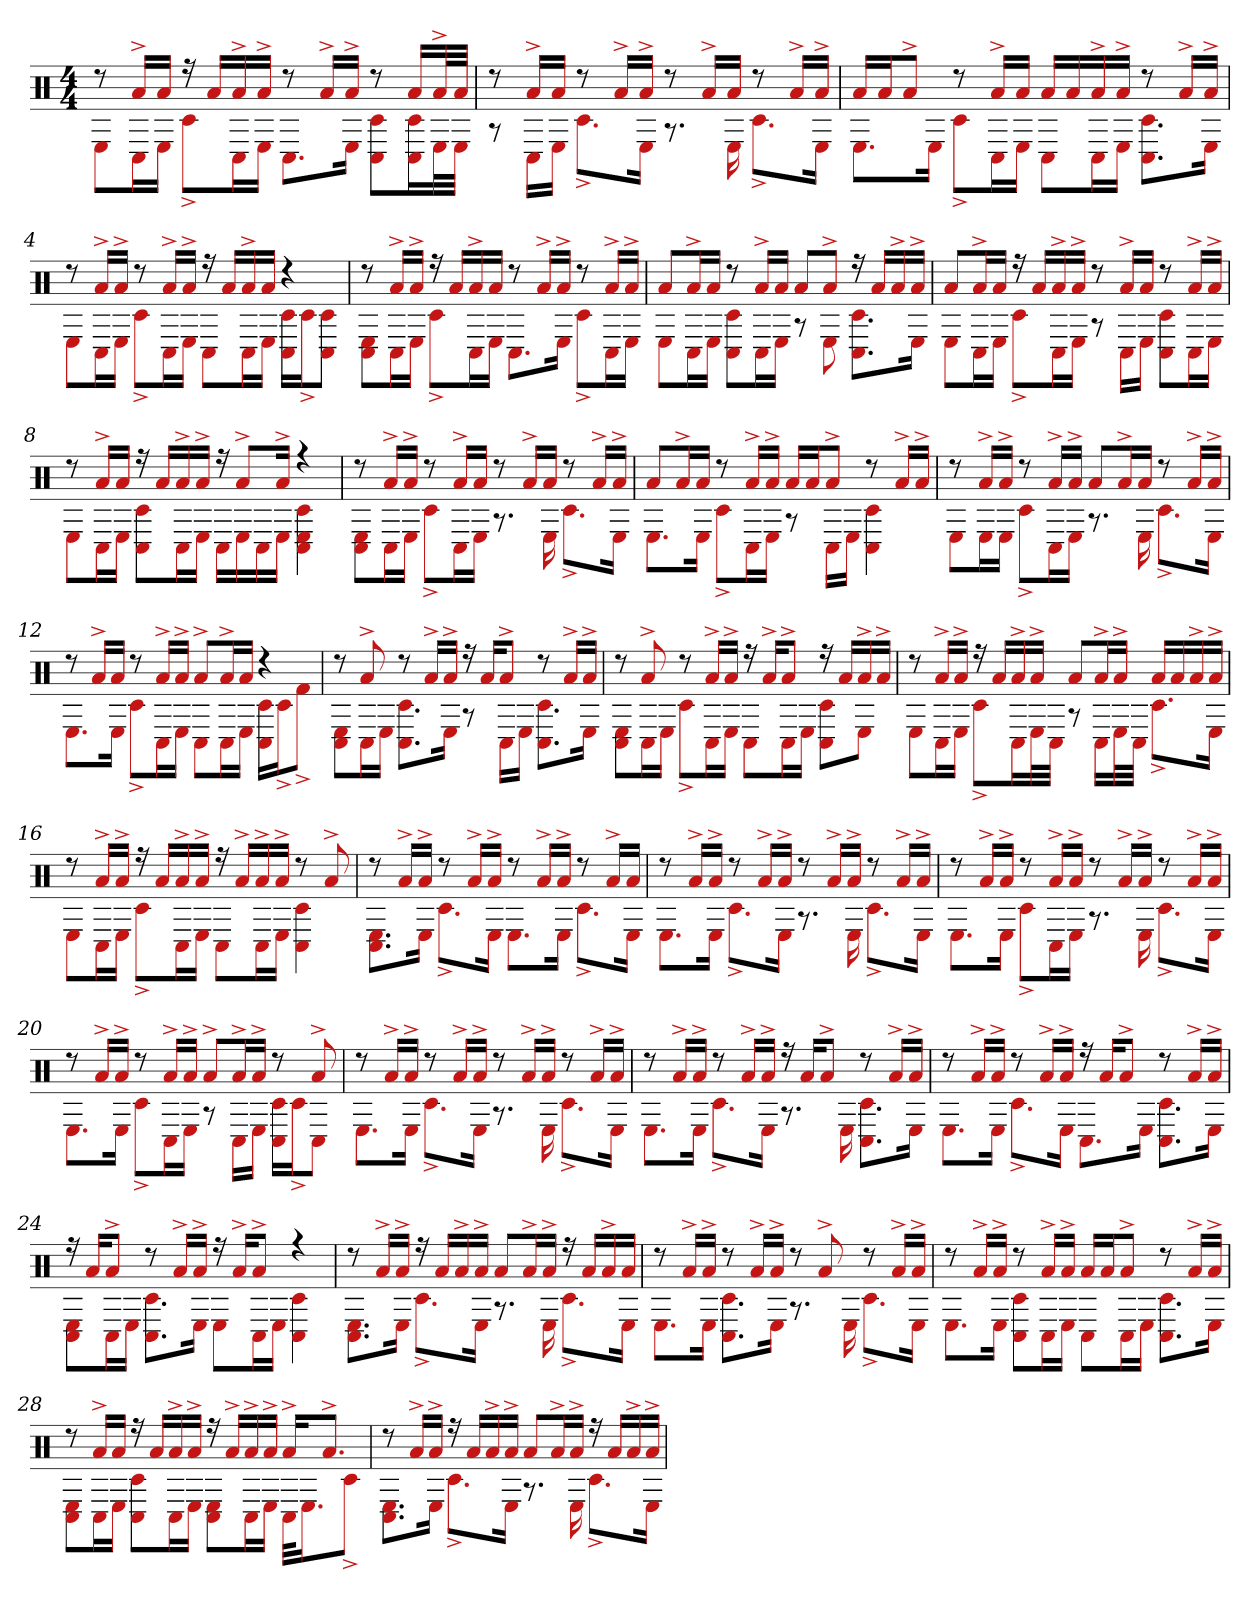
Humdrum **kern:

**kern
*part1
*staff1
*clefX
*k[]
*M4/4
=1
*^
8r	8EL
16a^LL	16C#L
16aJJ	16EJJ
16r	8c#^L
16aLL	.
16a^	16C#L
16a^JJ	16EJJ
8r	8.C#L
16a^LL	.
16a^JJ	16EJk
8r	8C# 8c#L
16aLL	16C# 16c#L
32a^L	32EL
32aJJJ	32EJJJ
=2	=2
8r	8r
16a^LL	16C#LL
16aJJ	16EJJ
8r	8.c#^L
16a^LL	.
16a^JJ	16EJk
8r	8.r
16a^LL	.
16aJJ	16E
8r	8.c#^L
16a^LL	.
16a^JJ	16EJk
=3	=3
16aLL	8.EL
16aJ	.
8a^J	.
.	16EJk
8r	8c#^L
16a^LL	16C#L
16aJJ	16EJJ
16aLL	8C#L
16a	.
16a^	16C#L
16a^JJ	16EJJ
8r	8.C# 8.c#L
16a^LL	.
16a^JJ	16EJk
=4	=4
8r	8EL
16a^LL	16C#L
16a^JJ	16EJJ
8r	8c#^L
16a^LL	16C#L
16a^JJ	16EJJ
16r	8C#L
16aLL	.
16a^	16C#L
16aJJ	16EJJ
4r	16C# 16c#LL
.	16c#^J
.	8C# 8c#J
=5	=5
8r	8C# 8EL
16a^LL	16C#L
16a^JJ	16EJJ
16r	8c#^L
16aLL	.
16a^	16C#L
16aJJ	16EJJ
8r	8.C#L
16a^LL	.
16a^JJ	16EJk
8r	8c#^L
16a^LL	16C#L
16a^JJ	16EJJ
=6	=6
8aL	8EL
16a^L	16C#L
16aJJ	16EJJ
8r	8C# 8c#L
16a^LL	16C#L
16aJJ	16EJJ
8aL	8r
8a^J	8E
16r	8.C# 8.c#L
16aLL	.
16a^	.
16a^JJ	16EJk
=7	=7
8aL	8EL
16a^L	16C#L
16aJJ	16EJJ
16r	8c#^L
16aLL	.
16a^	16C#L
16a^JJ	16EJJ
8r	8r
16a^LL	16C#LL
16aJJ	16EJJ
8r	8C# 8c#L
16a^LL	16C#L
16a^JJ	16EJJ
=8	=8
8r	8EL
16a^LL	16C#L
16aJJ	16EJJ
16r	8C# 8c#L
16aLL	.
16a^	16C#L
16a^JJ	16EJJ
16r	16C#LL
8a^L	16E
.	16C#
16a^Jk	16EJJ
4r	4c# 4C# 4E
=9	=9
8r	8E 8C#L
16a^LL	16C#L
16a^JJ	16EJJ
8r	8c#^L
16a^LL	16C#L
16aJJ	16EJJ
8r	8.r
16a^LL	.
16aJJ	16E
8r	8.c#^L
16a^LL	.
16a^JJ	16EJk
=10	=10
8aL	8.EL
16a^L	.
16aJJ	16EJk
8r	8c#^L
16a^LL	16C#L
16a^JJ	16EJJ
16aLL	8r
16aJ	.
8a^J	16C#LL
.	16EJJ
8r	4C# 4c#
16a^LL	.
16a^JJ	.
=11	=11
8r	8EL
16a^LL	16EL
16a^JJ	16EJJ
8r	8c#^L
16a^LL	16C#L
16a^JJ	16EJJ
8aL	8.r
16a^L	.
16aJJ	16E
8r	8.c#^L
16a^LL	.
16a^JJ	16EJk
=12	=12
8r	8.EL
16a^LL	.
16aJJ	16EJk
8r	8c#^L
16a^LL	16C#L
16a^JJ	16EJJ
8a^L	8C#L
16a^L	16C#L
16aJJ	16EJJ
4r	16c# 16C#LL
.	16c#^J
.	8f#^J
=13	=13
8r	8E 8C#L
8a^	16C#L
.	16EJJ
8r	8.C# 8.c#L
16a^LL	.
16a^JJ	16EJk
16r	8r
16aKL	.
8a^J	16C#LL
.	16EJJ
8r	8.C# 8.c#L
16a^LL	.
16a^JJ	16EJk
=14	=14
8r	8C# 8EL
8a^	16C#L
.	16EJJ
8r	8c#^L
16a^LL	16C#L
16a^JJ	16EJJ
16r	8C#L
16a^KL	.
8a^J	16C#L
.	16EJJ
16r	8C# 8c#L
16aLL	.
16a^	8EJ
16a^JJ	.
=15	=15
8r	8EL
16a^LL	16C#L
16a^JJ	16EJJ
16r	8c#^L
16aLL	.
16a^	16C#L
16a^JJ	32EL
.	32C#JJJ
8aL	8r
16a^L	16C#LL
16a^JJ	32EL
.	32C#JJJ
16aLL	8.c#^L
16a	.
16a^	.
16a^JJ	16EJk
=16	=16
8r	8EL
16a^LL	16C#L
16a^JJ	16EJJ
16r	8c#^L
16aLL	.
16a^	16C#L
16a^JJ	16EJJ
16r	8C#L
16a^LL	.
16a^	16C#L
16a^JJ	16EJJ
8r	4C# 4c#
8a^	.
=17	=17
8r	8.E 8.C#L
16a^LL	.
16a^JJ	16EJk
8r	8.c#^L
16a^LL	.
16a^JJ	16EJk
8r	8.EL
16a^LL	.
16a^JJ	16EJk
8r	8.c#^L
16a^LL	.
16aJJ	16EJk
=18	=18
8r	8.EL
16a^LL	.
16a^JJ	16EJk
8r	8.c#^L
16a^LL	.
16a^JJ	16EJk
8r	8.r
16a^LL	.
16a^JJ	16E
8r	8.c#^L
16a^LL	.
16a^JJ	16EJk
=19	=19
8r	8.EL
16a^LL	.
16a^JJ	16EJk
8r	8c#^L
16a^LL	16C#L
16a^JJ	16EJJ
8r	8.r
16a^LL	.
16a^JJ	16E
8r	8.c#^L
16a^LL	.
16a^JJ	16EJk
=20	=20
8r	8.EL
16a^LL	.
16a^JJ	16EJk
8r	8c#^L
16a^LL	16C#L
16a^JJ	16EJJ
8a^L	8r
16a^L	16C#LL
16a^JJ	16EJJ
8r	16C# 16c#LL
.	16c#^J
8a^	8C#J
=21	=21
8r	8.EL
16a^LL	.
16a^JJ	16EJk
8r	8.c#^L
16a^LL	.
16a^JJ	16EJk
8r	8.r
16a^LL	.
16a^JJ	16E
8r	8.c#^L
16a^LL	.
16a^JJ	16EJk
=22	=22
8r	8.EL
16a^LL	.
16a^JJ	16EJk
8r	8.c#^L
16a^LL	.
16a^JJ	16EJk
16r	8.r
16aKL	.
8a^J	.
.	16E
8r	8.C# 8.c#L
16a^LL	.
16a^JJ	16EJk
=23	=23
8r	8.EL
16a^LL	.
16a^JJ	16EJk
8r	8.c#^L
16a^LL	.
16a^JJ	16EJk
16r	8.C#L
16aKL	.
8a^J	.
.	16EJk
8r	8.C# 8.c#L
16a^LL	.
16a^JJ	16EJk
=24	=24
16r	8C# 8EL
16aKL	.
8a^J	16C#L
.	16EJJ
8r	8.C# 8.c#L
16a^LL	.
16a^JJ	16EJk
16r	8EL
16a^KL	.
8a^J	16C#L
.	16EJJ
4r	4c# 4C#
=25	=25
8r	8.E 8.C#L
16a^LL	.
16a^JJ	16EJk
16r	8.c#^L
16aLL	.
16a^	.
16a^JJ	16EJk
8aL	8.r
16a^L	.
16a^JJ	16E
16r	8.c#^L
16aLL	.
16a^	.
16aJJ	16EJk
=26	=26
8r	8.EL
16a^LL	.
16a^JJ	16EJk
8r	8.C# 8.c#L
16a^LL	.
16a^JJ	16EJk
8r	8.r
8a^	.
.	16E
8r	8.c#^L
16a^LL	.
16a^JJ	16EJk
=27	=27
8r	8.EL
16a^LL	.
16a^JJ	16EJk
8r	8C# 8c#L
16a^LL	16C#L
16a^JJ	16EJJ
16aLL	8C#L
16aJ	.
8a^J	16C#L
.	16EJJ
8r	8.C# 8.c#L
16a^LL	.
16a^JJ	16EJk
=28	=28
8r	8C# 8EL
16a^LL	16C#L
16aJJ	16EJJ
16r	8C# 8c#L
16aLL	.
16a^	16C#L
16a^JJ	16EJJ
16r	8C# 8EL
16a^LL	.
16a^	16C#L
16a^JJ	16EJJ
16a^KL	32C#KLL
.	16.EJ
8.a^J	.
.	8c#^J
=29	=29
8r	8.E 8.C#L
16a^LL	.
16a^JJ	16EJk
16r	8.c#^L
16aLL	.
16a^	.
16a^JJ	16EJk
8aL	8.r
16a^L	.
16a^JJ	16E
16r	8.c#^L
16aLL	.
16a^	.
16a^JJ	16EJk
*v	*v
=
*-
